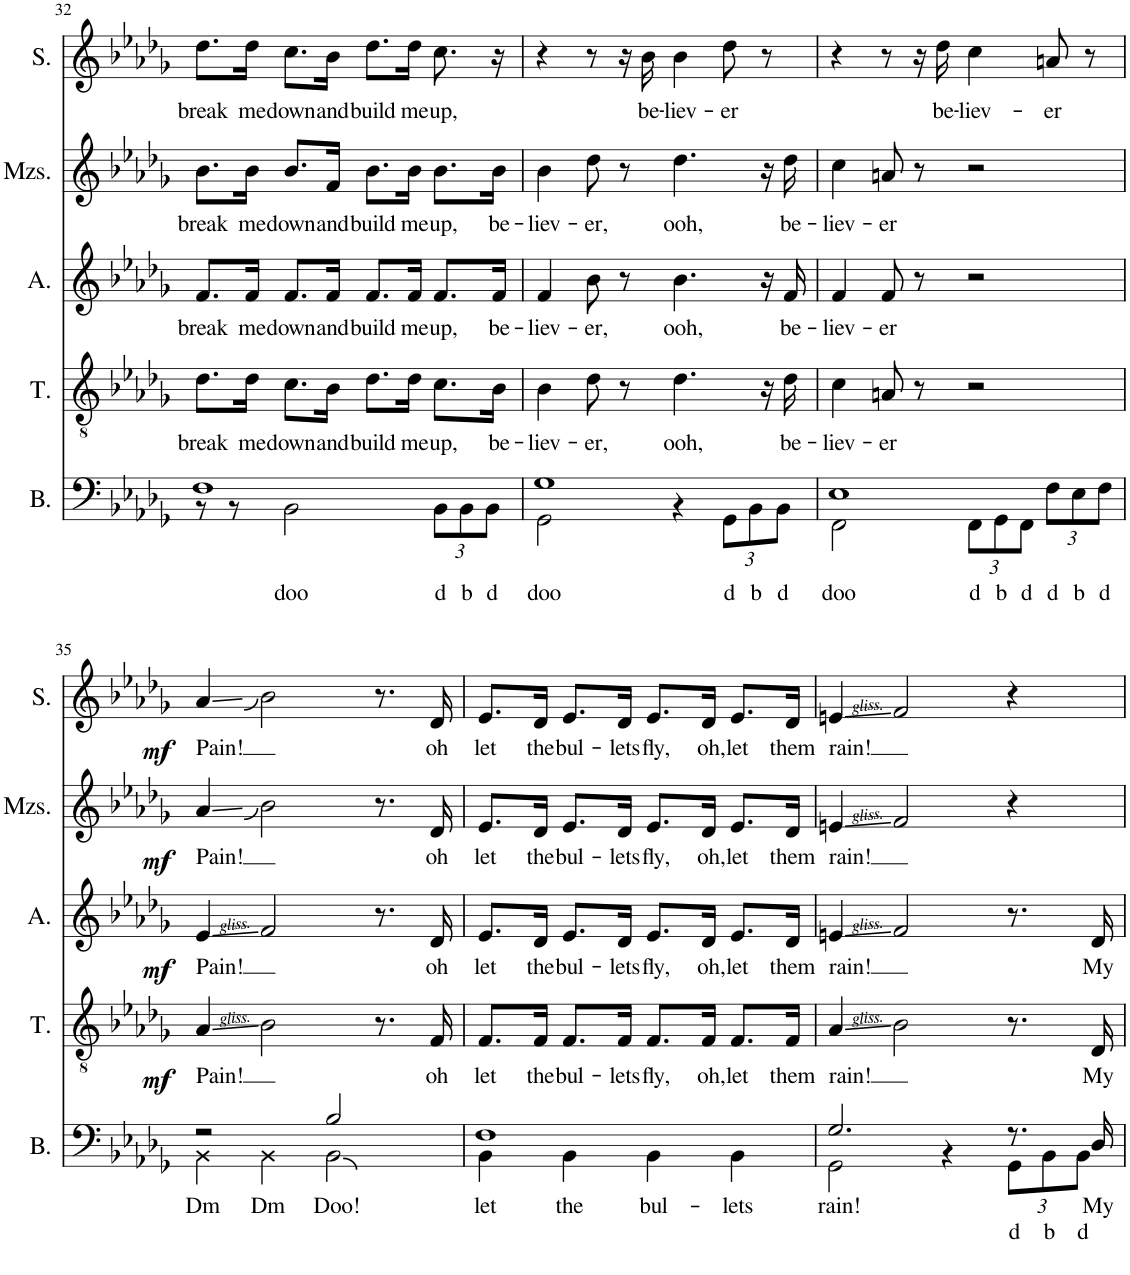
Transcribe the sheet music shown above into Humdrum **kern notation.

**kern	**text	**text	**kern	**text	**dynam	**kern	**text	**dynam	**kern	**text	**dynam	**kern	**text	**dynam
*part5	*part5	*part5	*part4	*part4	*part4	*part3	*part3	*part3	*part2	*part2	*part2	*part1	*part1	*part1
*staff5	*staff5	*staff5	*staff4	*staff4	*staff4	*staff3	*staff3	*staff3	*staff2	*staff2	*staff2	*staff1	*staff1	*staff1
*I"Bass	*	*	*I"Tenor	*	*	*I"Alt	*	*	*I"Mezzosopran	*	*	*I"Sopran	*	*
*I'B.	*	*	*I'T.	*	*	*I'A.	*	*	*I'Mzs.	*	*	*I'S.	*	*
!!LO:PB:g=z
*clefF4	*	*	*clefGv2	*	*	*clefG2	*	*	*clefG2	*	*	*clefG2	*	*
*k[b-e-a-d-g-]	*	*	*k[b-e-a-d-g-]	*	*	*k[b-e-a-d-g-]	*	*	*k[b-e-a-d-g-]	*	*	*k[b-e-a-d-g-]	*	*
*M4/4	*	*	*M4/4	*	*	*M4/4	*	*	*M4/4	*	*	*M4/4	*	*
=32	=32	=32	=32	=32	=32	=32	=32	=32	=32	=32	=32	=32	=32	=32
*^	*	*	*	*	*	*	*	*	*	*	*	*	*	*
!	!	!	!	!	!LO:LY:b	!	!	!LO:LY:b	!	!	!LO:LY:b	!	!	!LO:LY:b	!
1F	8r	.	.	8.d-\L	break	.	8.f/L	break	.	8.b-\L	break	.	8.dd-\L	break	.
.	8r	.	.	.	.	.	.	.	.	.	.	.	.	.	.
!	!	!	!	!	!LO:LY:b	!	!	!LO:LY:b	!	!	!LO:LY:b	!	!	!LO:LY:b	!
.	.	.	.	16d-\Jk	me	.	16f/Jk	me	.	16b-\Jk	me	.	16dd-\Jk	me	.
!	!	!LO:LY:b	!	!	!LO:LY:b	!	!	!LO:LY:b	!	!	!LO:LY:b	!	!	!LO:LY:b	!
.	2BB-\	doo	.	8.c\L	down	.	8.f/L	down	.	8.b-/L	down	.	8.cc\L	down	.
!	!	!	!	!	!LO:LY:b	!	!	!LO:LY:b	!	!	!LO:LY:b	!	!	!LO:LY:b	!
.	.	.	.	16B-\Jk	and	.	16f/Jk	and	.	16f/Jk	and	.	16b-\Jk	and	.
!	!	!	!	!	!LO:LY:b	!	!	!LO:LY:b	!	!	!LO:LY:b	!	!	!LO:LY:b	!
.	.	.	.	8.d-\L	build	.	8.f/L	build	.	8.b-\L	build	.	8.dd-\L	build	.
!	!	!	!	!	!LO:LY:b	!	!	!LO:LY:b	!	!	!LO:LY:b	!	!	!LO:LY:b	!
.	.	.	.	16d-\Jk	me	.	16f/Jk	me	.	16b-\Jk	me	.	16dd-\Jk	me	.
*	*Xbrackettup	*	*	*	*	*	*	*	*	*	*	*	*	*	*
!	!	!LO:LY:b	!	!	!LO:LY:b	!	!	!LO:LY:b	!	!	!LO:LY:b	!	!	!LO:LY:b	!
.	12BB-\L	d	.	8.c\L	up,	.	8.f/L	up,	.	8.b-\L	up,	.	8.cc\	up,	.
!	!	!LO:LY:b	!	!	!	!	!	!	!	!	!	!	!	!	!
.	12BB-\	b	.	.	.	.	.	.	.	.	.	.	.	.	.
!	!	!LO:LY:b	!	!	!	!	!	!	!	!	!	!	!	!	!
.	12BB-\J	d	.	.	.	.	.	.	.	.	.	.	.	.	.
!	!	!	!	!	!LO:LY:b	!	!	!LO:LY:b	!	!	!LO:LY:b	!	!	!	!
.	.	.	.	16B-\Jk	be-	.	16f/Jk	be-	.	16b-\Jk	be-	.	16r	.	.
=33	=33	=33	=33	=33	=33	=33	=33	=33	=33	=33	=33	=33	=33	=33	=33
!	!	!LO:LY:b	!	!	!LO:LY:b	!	!	!LO:LY:b	!	!	!LO:LY:b	!	!	!	!
1G-	2GG-\	doo	.	4B-\	-liev-	.	4f/	-liev-	.	4b-\	-liev-	.	4r	.	.
!	!	!	!	!	!LO:LY:b	!	!	!LO:LY:b	!	!	!LO:LY:b	!	!	!	!
.	.	.	.	8d-\	-er,	.	8b-\	-er,	.	8dd-\	-er,	.	8r	.	.
.	.	.	.	8r	.	.	8r	.	.	8r	.	.	16r	.	.
!	!	!	!	!	!	!	!	!	!	!	!	!	!	!LO:LY:b	!
.	.	.	.	.	.	.	.	.	.	.	.	.	16b-\	be-	.
!	!	!	!	!	!LO:LY:b	!	!	!LO:LY:b	!	!	!LO:LY:b	!	!	!LO:LY:b	!
.	4r	.	.	4.d-\	ooh,	.	4.b-\	ooh,	.	4.dd-\	ooh,	.	4b-\	-liev-	.
!	!	!LO:LY:b	!	!	!	!	!	!	!	!	!	!	!	!LO:LY:b	!
.	12GG-\L	d	.	.	.	.	.	.	.	.	.	.	8dd-\	-er	.
!	!	!LO:LY:b	!	!	!	!	!	!	!	!	!	!	!	!	!
.	12BB-\	b	.	.	.	.	.	.	.	.	.	.	.	.	.
.	.	.	.	16r	.	.	16r	.	.	16r	.	.	8r	.	.
!	!	!LO:LY:b	!	!	!	!	!	!	!	!	!	!	!	!	!
.	12BB-\J	d	.	.	.	.	.	.	.	.	.	.	.	.	.
!	!	!	!	!	!LO:LY:b	!	!	!LO:LY:b	!	!	!LO:LY:b	!	!	!	!
.	.	.	.	16d-\	be-	.	16f/	be-	.	16dd-\	be-	.	.	.	.
=34	=34	=34	=34	=34	=34	=34	=34	=34	=34	=34	=34	=34	=34	=34	=34
!	!	!LO:LY:b	!	!	!LO:LY:b	!	!	!LO:LY:b	!	!	!LO:LY:b	!	!	!	!
1E-	2FF\	doo	.	4c\	-liev-	.	4f/	-liev-	.	4cc\	-liev-	.	4r	.	.
!	!	!	!	!	!LO:LY:b	!	!	!LO:LY:b	!	!	!LO:LY:b	!	!	!	!
.	.	.	.	8An/	-er	.	8f/	-er	.	8an/	-er	.	8r	.	.
.	.	.	.	8r	.	.	8r	.	.	8r	.	.	16r	.	.
!	!	!	!	!	!	!	!	!	!	!	!	!	!	!LO:LY:b	!
.	.	.	.	.	.	.	.	.	.	.	.	.	16dd-\	be-	.
!	!	!LO:LY:b	!	!	!	!	!	!	!	!	!	!	!	!LO:LY:b	!
.	12FF\L	d	.	2r	.	.	2r	.	.	2r	.	.	4cc\	-liev-	.
!	!	!LO:LY:b	!	!	!	!	!	!	!	!	!	!	!	!	!
.	12GG-\	b	.	.	.	.	.	.	.	.	.	.	.	.	.
!	!	!LO:LY:b	!	!	!	!	!	!	!	!	!	!	!	!	!
.	12FF\J	d	.	.	.	.	.	.	.	.	.	.	.	.	.
!	!	!LO:LY:b	!	!	!	!	!	!	!	!	!	!	!	!LO:LY:b	!
.	12F\L	d	.	.	.	.	.	.	.	.	.	.	8an/	-er	.
!	!	!LO:LY:b	!	!	!	!	!	!	!	!	!	!	!	!	!
.	12E-\	b	.	.	.	.	.	.	.	.	.	.	.	.	.
.	.	.	.	.	.	.	.	.	.	.	.	.	8r	.	.
!	!	!LO:LY:b	!	!	!	!	!	!	!	!	!	!	!	!	!
.	12F\J	d	.	.	.	.	.	.	.	.	.	.	.	.	.
!!LO:LB:g=z
=35	=35	=35	=35	=35	=35	=35	=35	=35	=35	=35	=35	=35	=35	=35	=35
!	!	!LO:LY:b	!	!	!LO:LY:b	!LO:DY:b	!	!LO:LY:b	!LO:DY:b	!	!LO:LY:b	!LO:DY:b	!	!LO:LY:b	!LO:DY:b
2r	4BB-\	Dm	.	4A-/	Pain!	mf	4e-/	Pain!	mf	4a-/	Pain!	mf	4a-/	Pain!	mf
!	!	!LO:LY:b	!	!	!	!	!	!	!	!	!	!	!	!	!
.	4BB-\	Dm	.	2B-\	.	.	2f/	.	.	2b-\	.	.	2b-\	.	.
!	!	!LO:LY:b	!	!	!	!	!	!	!	!	!	!	!	!	!
2B-/	2BB-\	Doo!	.	.	.	.	.	.	.	.	.	.	.	.	.
.	.	.	.	8.r	.	.	8.r	.	.	8.r	.	.	8.r	.	.
!	!	!	!	!	!LO:LY:b	!	!	!LO:LY:b	!	!	!LO:LY:b	!	!	!LO:LY:b	!
.	.	.	.	16F/	oh	.	16d-/	oh	.	16d-/	oh	.	16d-/	oh	.
=36	=36	=36	=36	=36	=36	=36	=36	=36	=36	=36	=36	=36	=36	=36	=36
!	!	!LO:LY:b	!	!	!LO:LY:b	!	!	!LO:LY:b	!	!	!LO:LY:b	!	!	!LO:LY:b	!
1F	4BB-\	let	.	8.F/L	let	.	8.e-/L	let	.	8.e-/L	let	.	8.e-/L	let	.
!	!	!	!	!	!LO:LY:b	!	!	!LO:LY:b	!	!	!LO:LY:b	!	!	!LO:LY:b	!
.	.	.	.	16F/Jk	the	.	16d-/Jk	the	.	16d-/Jk	the	.	16d-/Jk	the	.
!	!	!LO:LY:b	!	!	!LO:LY:b	!	!	!LO:LY:b	!	!	!LO:LY:b	!	!	!LO:LY:b	!
.	4BB-\	the	.	8.F/L	bul-	.	8.e-/L	bul-	.	8.e-/L	bul-	.	8.e-/L	bul-	.
!	!	!	!	!	!LO:LY:b	!	!	!LO:LY:b	!	!	!LO:LY:b	!	!	!LO:LY:b	!
.	.	.	.	16F/Jk	-lets	.	16d-/Jk	-lets	.	16d-/Jk	-lets	.	16d-/Jk	-lets	.
!	!	!LO:LY:b	!	!	!LO:LY:b	!	!	!LO:LY:b	!	!	!LO:LY:b	!	!	!LO:LY:b	!
.	4BB-\	bul-	.	8.F/L	fly,	.	8.e-/L	fly,	.	8.e-/L	fly,	.	8.e-/L	fly,	.
!	!	!	!	!	!LO:LY:b	!	!	!LO:LY:b	!	!	!LO:LY:b	!	!	!LO:LY:b	!
.	.	.	.	16F/Jk	oh,	.	16d-/Jk	oh,	.	16d-/Jk	oh,	.	16d-/Jk	oh,	.
!	!	!LO:LY:b	!	!	!LO:LY:b	!	!	!LO:LY:b	!	!	!LO:LY:b	!	!	!LO:LY:b	!
.	4BB-\	-lets	.	8.F/L	let	.	8.e-/L	let	.	8.e-/L	let	.	8.e-/L	let	.
!	!	!	!	!	!LO:LY:b	!	!	!LO:LY:b	!	!	!LO:LY:b	!	!	!LO:LY:b	!
.	.	.	.	16F/Jk	them	.	16d-/Jk	them	.	16d-/Jk	them	.	16d-/Jk	them	.
=37	=37	=37	=37	=37	=37	=37	=37	=37	=37	=37	=37	=37	=37	=37	=37
!	!	!LO:LY:b	!	!	!LO:LY:b	!	!	!LO:LY:b	!	!	!LO:LY:b	!	!	!LO:LY:b	!
2.G-/	2GG-\	rain!	.	4A-/	rain!	.	4en/	rain!	.	4en/	rain!	.	4en/	rain!	.
.	.	.	.	2B-\	.	.	2f/	.	.	2f/	.	.	2f/	.	.
.	4r	.	.	.	.	.	.	.	.	.	.	.	.	.	.
!	!	!	!LO:LY:b	!	!	!	!	!	!	!	!	!	!	!	!
8.r	12GG-\L	.	d	8.r	.	.	8.r	.	.	4r	.	.	4r	.	.
!	!	!	!LO:LY:b	!	!	!	!	!	!	!	!	!	!	!	!
.	12BB-\	.	b	.	.	.	.	.	.	.	.	.	.	.	.
!	!	!	!LO:LY:b	!	!	!	!	!	!	!	!	!	!	!	!
.	12BB-\J	.	d	.	.	.	.	.	.	.	.	.	.	.	.
!	!	!LO:LY:b	!	!	!LO:LY:b	!	!	!LO:LY:b	!	!	!	!	!	!	!
16D-/	.	My	.	16D-/	My	.	16d-/	My	.	.	.	.	.	.	.
*v	*v	*	*	*	*	*	*	*	*	*	*	*	*	*	*
=	=	=	=	=	=	=	=	=	=	=	=	=	=	=
*-	*-	*-	*-	*-	*-	*-	*-	*-	*-	*-	*-	*-	*-	*-
